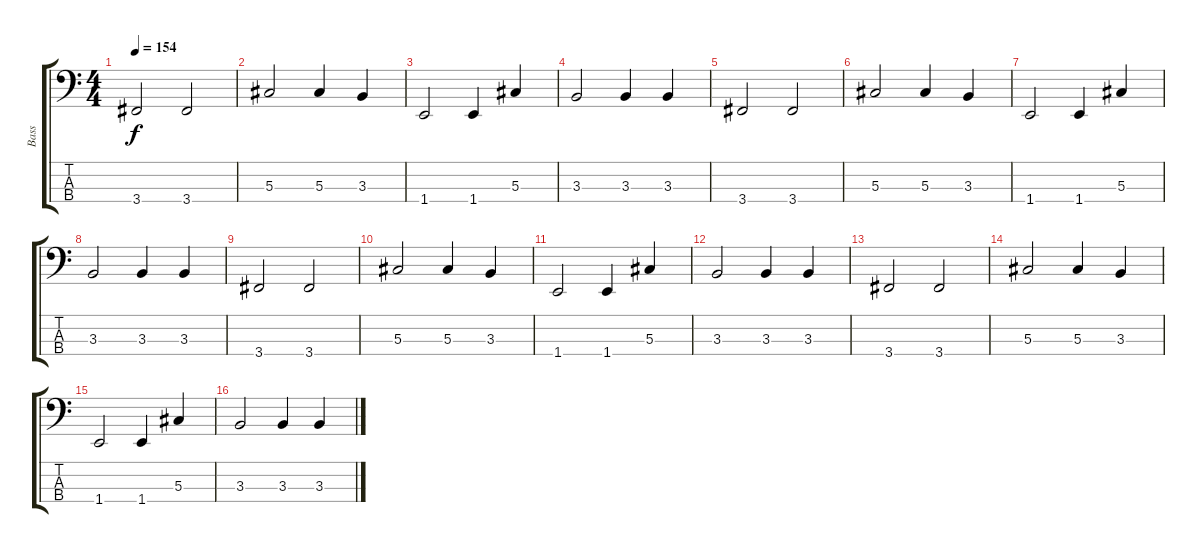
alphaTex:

\track ("Bass" "Bass") {instrument electricbassfinger}
\staff {score tabs}
\tuning (Gb2 Db2 Ab1 Eb1) {hide}
\ts (4 4)
\tempo 154
\clef f4
\ks c
3.4.2{dy f} 3.4.2 |
5.3.2 5.3.4 3.3.4 |
1.4.2 1.4.4 5.3.4 |
3.3.2 3.3.4 3.3.4 |
3.4.2 3.4.2 |
5.3.2 5.3.4 3.3.4 |
1.4.2 1.4.4 5.3.4 |
3.3.2 3.3.4 3.3.4 |
3.4.2 3.4.2 |
5.3.2 5.3.4 3.3.4 |
1.4.2 1.4.4 5.3.4 |
3.3.2 3.3.4 3.3.4 |
3.4.2 3.4.2 |
\section ("" "")
5.3.2 5.3.4 3.3.4 |
1.4.2 1.4.4 5.3.4 |
3.3.2 3.3.4 3.3.4
